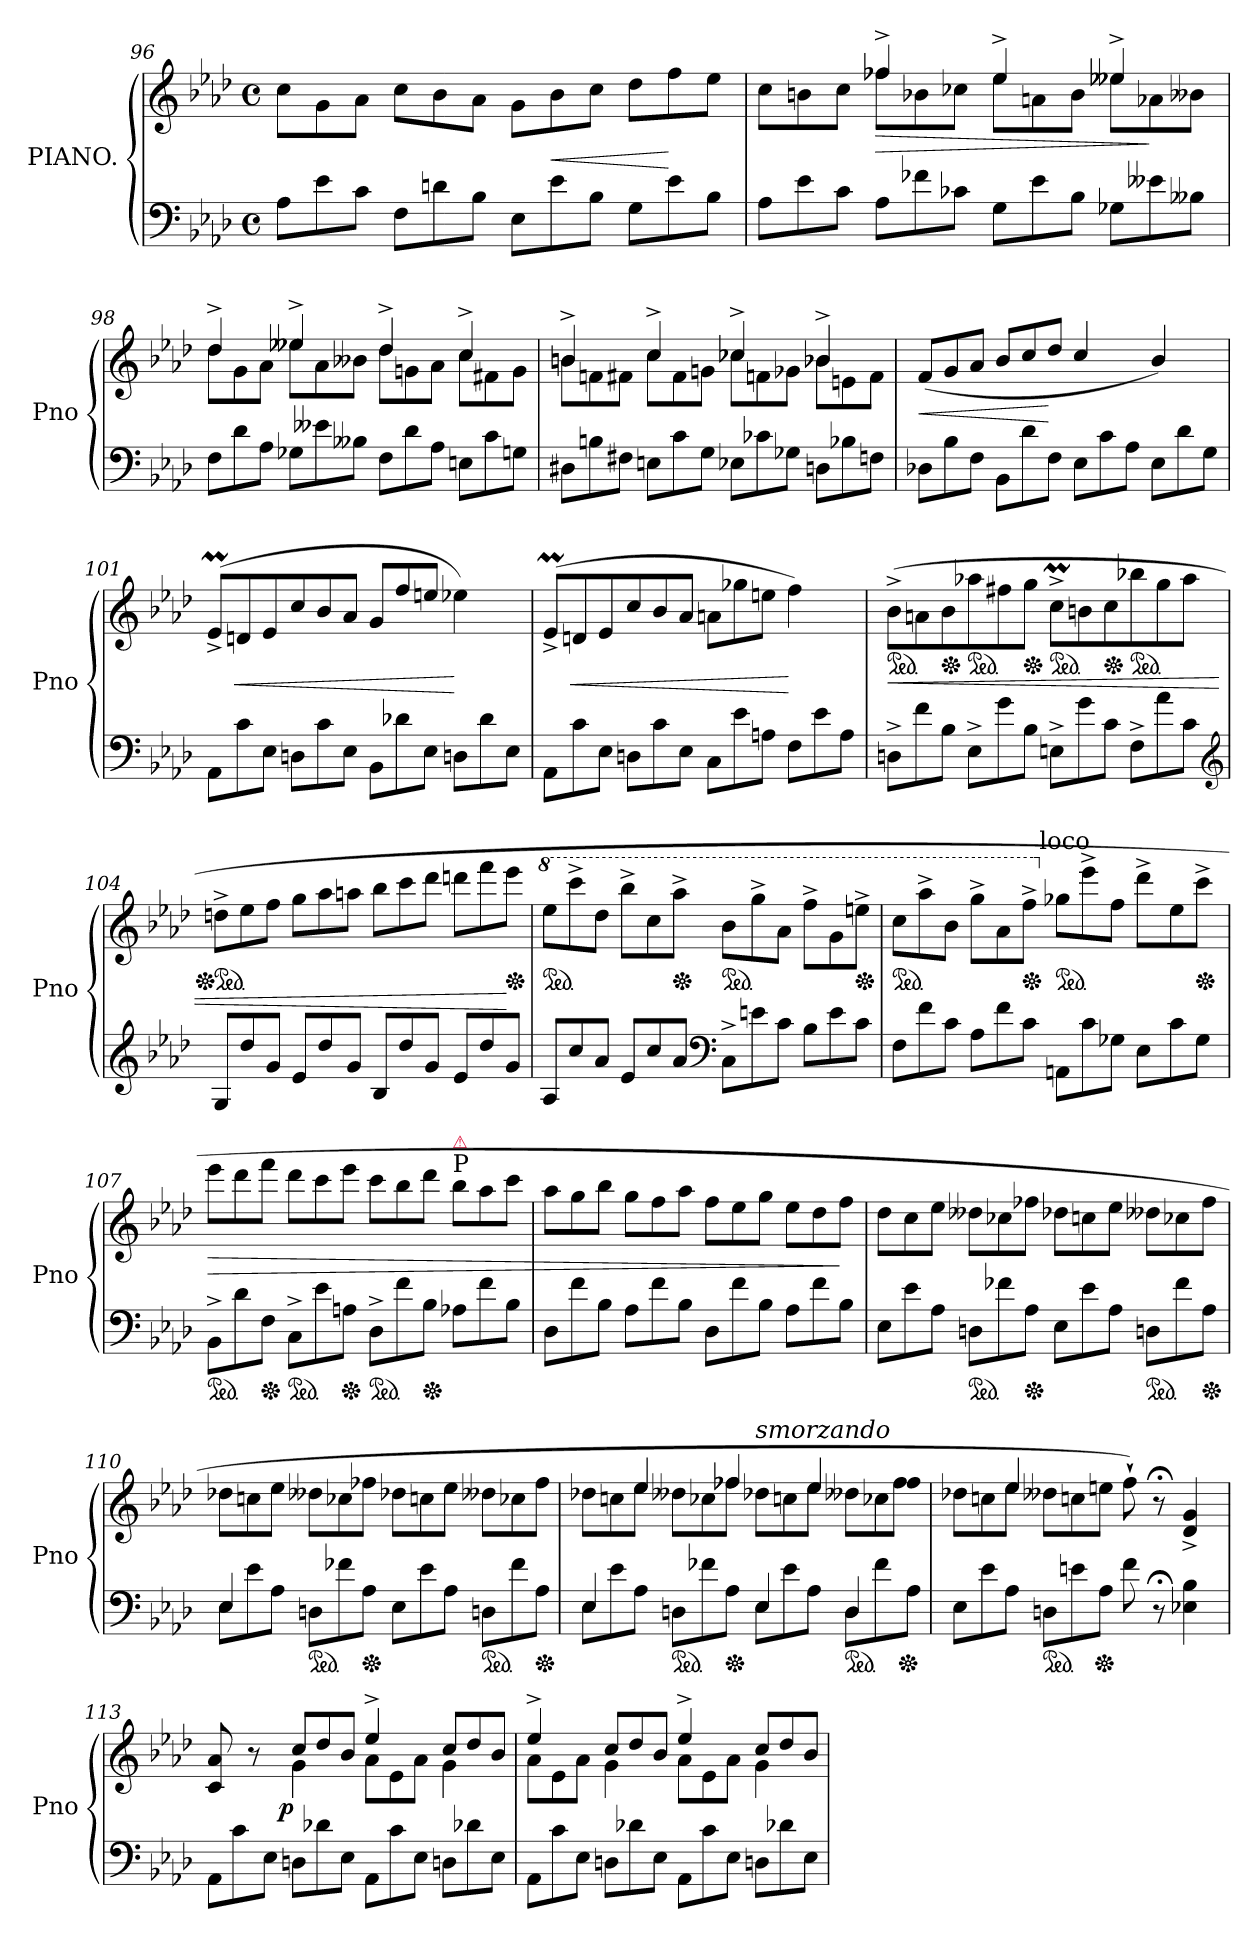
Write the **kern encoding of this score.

**kern	**kern	**dynam
*part1	*part1	*part1
*staff2	*staff1	*staff1/2
*I"PIANO.	*	*
*I'Pno	*	*
*clefF4	*clefG2	*
*k[b-e-a-d-]	*k[b-e-a-d-]	*
*A-:	*A-:	*
*M4/4	*M4/4	*
*met(c)	*met(c)	*
*Xtuplet	*Xtuplet	*
=96	=96	=96
12A-\L	12cc\L	.
12e-	12g	.
12cJ	12a-J	.
12F\L	12cc\L	.
12dn	12b-	.
12B-J	12a-J	.
12E-\L	12g\L	.
12e-	12b-	<
12B-J	12ccJ	.
12G\L	12dd-\L	.
12e-	12ff	[
12B-J	12ee-J	.
=97	=97	=97
*	*^	*
12A-\L	4ryy	12cc\L	.
12e-	.	12bn	.
12cJ	.	12ccJ	.
12A-\L	4ff-X^>/	12ff-X\L	>
12f-X	.	12b-X	.
12c-XJ	.	12cc-XJ	.
12G\L	4ee-^>/	12ee-\L	.
12e-	.	12an	.
12B-J	.	12b-J	.
12G-X\L	4ee--X^>/	12ee--X\L	.
12e--X	.	12a-X	]
12B--XJ	.	12b--XJ	.
=98	=98	=98	=98
12F\L	4dd-^>/	12dd-\L	.
12d-	.	12g	.
12A-J	.	12a-J	.
12G-X\L	4ee--X^>/	12ee--X\L	.
12e--X	.	12a-	.
12B--XJ	.	12b--XJ	.
12F\L	4dd-^>/	12dd-\L	.
12d-	.	12gn	.
12A-J	.	12a-J	.
12En\L	4cc^>/	12cc\L	.
12c	.	12f#X	.
12GnJ	.	12gJ	.
=99	=99	=99	=99
12D#X\L	4bn^>/	12bn\L	.
12Bn	.	12fn	.
12F#XJ	.	12f#XJ	.
12En\L	4cc^>/	12cc\L	.
12c	.	12f#	.
12GJ	.	12gnJ	.
12E-X\L	4cc-X^>/	12cc-X\L	.
12c-X	.	12fn	.
12G-XJ	.	12g-XJ	.
12Dn\L	4b-X^>/	12b-X\L	.
12B-X	.	12en	.
12FnJ	.	12fJ	.
*	*v	*v	*
=100	=100	=100
12D-X\L	(>12f/L	<
12B-	12g	.
12FJ	12a-J	.
12BB-\L	12b-/L	.
12d-	12cc	.
12FJ	12dd-J	[
12E-\L	4cc/	.
12c	.	.
12A-J	.	.
12E-\L	4b-/)	.
12d-	.	.
12GJ	.	.
=101	=101	=101
12AA-\L	(>12e-M^</L	.
12c	12dn	<
12E-J	12e-	.
12Dn\L	12cc	.
12c	12b-	.
12E-J	12a-J	.
12BB-\L	12g/L	.
12d-X	12ff	.
12E-J	12eenJ	.
12Dn\L	4ee-X)	[
12d-	.	.
12E-J	.	.
=102	=102	=102
12AA-\L	(>12e-M^</L	.
12c	12dn	<
12E-J	12e-	.
12Dn\L	12cc	.
12c	12b-	.
12E-J	12a-J	.
12C\L	12an\L	.
12e-	12gg-X	.
12AnJ	12eenJ	.
12F\L	4ff\)	[
12e-	.	.
12AJ	.	.
=103	=103	=103
!	!LO:TX:a:color=crimson:t=⚠	!
*	*ped	*
12Dn^>\L	(>12b-^>\L	<
12f	12an	.
*	*Xped	*
12B-J	12b-	.
*	*ped	*
12E-^>\L	12aa-X	.
12g	12ff#X	.
*	*Xped	*
12B-J	12ggJ	.
*	*ped	*
12En^>\L	12ccm^>\L	.
12g	12bn	.
*	*Xped	*
12cJ	12cc	.
*	*ped	*
12F^>\L	12bb-X	.
12a-	12gg	.
12cJ	12aa-J	.
*clefG2	*	*
=104	=104	=104
*	*Xped	*
*	*ped	*
12G/L	12ddn^>\L	.
12dd-	12ee-	.
12gJ	12ffJ	.
12e-/L	12gg\L	.
12dd-	12aa-	.
12gJ	12aanJ	.
12B-/L	12bb-\L	.
12dd-	12ccc	.
12gJ	12ddd-J	.
12e-/L	12dddn\L	.
12dd-	12fff	.
*	*Xped	*
12gJ	12eee-J	[
=105	=105	=105
*	*8va	*
*	*ped	*
12A-/L	12eee-\L	.
12cc	12cccc^>	.
12a-J	12ddd-J	.
12e-/L	12bbb-^>\L	.
12cc	12ccc	.
*	*Xped	*
12a-J	12aaa-^>J	.
*clefF4	*	*
*	*ped	*
12C^>\L	12bb-\L	.
12en	12ggg^>	.
12cJ	12aa-J	.
12B-\L	12fff^>\L	.
12e	12gg	.
*	*Xped	*
12cJ	12eeen^>J	.
=106	=106	=106
*	*^	*
*	*ped	*	*
12F\L	12ccc\L	3ryy	.
12f	12aaa-^>	.	.
12cJ	12bb-J	.	.
12A-\L	12ggg^>\L	.	.
12f	12aa-	12.ryy	.
*	*Xped	*	*
12cJ	12fff^>J	.	.
!	!	!LO:TX:a:t=loco	!
.	.	3ryy	.
*	*X8va	*	*
!	!LO:TX:a:i:t=poco ritenuto	!	!
*	*ped	*	*
12AAn\L	12gg-X\L	.	.
12c	12eee-^>	.	.
12G-XJ	12ffJ	.	.
12E-\L	12ddd-^>\L	.	.
.	.	6ryy	.
12c	12ee-	.	.
*	*Xped	*	*
12G-J	12ccc^J	.	.
.	.	24ryy	.
*	*v	*v	*
=107	=107	=107
*ped	*	*
12BB-^>\L	12eee-\L	>
12d-	12ddd-	.
*Xped	*	*
12FJ	12fffJ	.
*ped	*	*
12C^>\L	12ddd-\L	.
12e-	12ccc	.
*Xped	*	*
12AnJ	12eee-J	.
*ped	*	*
12D-^>\L	12ccc\L	.
12f	12bb-	.
*Xped	*	*
12B-J	12ddd-J	.
!	!LO:TX:a:t=P	!
!	!LO:TX:a:color=crimson:t=⚠	!
12A-X\L	12bb-\L	.
12f	12aa-	.
12B-J	12cccJ	.
=108	=108	=108
12D-\L	12aa-\L	.
12f	12gg	.
12B-J	12bb-J	.
12A-\L	12gg\L	.
12f	12ff	.
12B-J	12aa-J	.
12D-\L	12ff\L	.
12f	12ee-	.
12B-J	12ggJ	.
12A-\L	12ee-\L	.
12f	12dd-	.
12B-J	12ffJ	]
=109	=109	=109
12E-\L	12dd-\L	.
12e-	12cc	.
12A-J	12ee-J	.
*ped	*	*
12Dn\L	12dd--X\L	.
12f-X	12cc-X	.
*Xped	*	*
12A-J	12ff-XJ	.
12E-\L	12dd-X\L	.
12e-	12ccn	.
12A-J	12ee-J	.
*ped	*	*
12Dn\L	12dd--X\L	.
12f-	12cc-X	.
*Xped	*	*
12A-J	12ff-J	.
=110	=110	=110
*^	*	*
4E-/	12E-\L	12dd-X\L	.
.	12e-	12ccn	.
.	12A-J	12ee-J	.
*ped	*	*	*
4ryy	12Dn\L	12dd--X\L	.
.	12f-X	12cc-X	.
*Xped	*	*	*
.	12A-J	12ff-XJ	.
4ryy	12E-\L	12dd-X\L	.
.	12e-	12ccn	.
.	12A-J	12ee-J	.
*ped	*	*	*
4ryy	12Dn\L	12dd--X\L	.
.	12f-	12cc-X	.
*Xped	*	*	*
.	12A-J	12ff-J	.
=111	=111	=111	=111
*	*	*^	*
4E-/	12E-\L	12ryy	12dd-X\L	.
.	12e-	12ryy	12ccn	.
.	12A-J	4ee-/	12ee-J	.
*ped	*	*	*	*
4ryy	12Dn\L	.	12dd--X\L	.
.	12f-X	.	12cc-X	.
*Xped	*	*	*	*
.	12A-J	4ff-X/	12ff-XJ	.
!	!	!	!LO:TX:a:i:t=smorzando	!
4E-/	12E-\L	.	12dd-X\L	.
.	12e-	.	12ccn	.
.	12A-J	4ee-/	12ee-J	.
*ped	*	*	*	*
4D/	12D\L	.	12dd--X\L	.
.	12f-	.	12cc-X	.
!	!	!LO:N:vis=4	!	!
*Xped	*	*	*	*
.	12A-J	12ff-/	12ff-J	.
*v	*v	*	*	*
=112	=112	=112	=112
12E-\L	12ryy	12dd-X\L	.
12e-	12ryy	12ccn	.
12A-J	6ee-/	12ee-J	.
*ped	*	*	*
12Dn\L	.	12dd--X\L	.
12en	12ryy	12ccn	.
*Xped	*	*	*
12A-J	12ryy	12eenJ	.
8f\	8ryy	8ff`>\)	.
8r;<	8r;<	8ryy	.
4E-X\ 4B-\	4d-^</ 4g^</	4ryy	.
=113	=113	=113	=113
12AA-\L	8c/ 8a-/	4ryy	.
12c	.	.	.
.	8r	.	.
12E-J	.	.	.
!	!	!	!LO:DY:rj
12Dn\L	12cc/L	4g	p
12d-X	12dd-	.	.
12E-J	12b-J	.	.
12AA-\L	4ee-^>/	12a-L	.
12c	.	12e-	.
12E-J	.	12a-J	.
12Dn\L	12cc/L	4g	.
12d-X	12dd-	.	.
12E-J	12b-J	.	.
=114	=114	=114	=114
12AA-\L	4ee-^>/	12a-L	.
12c	.	12e-	.
12E-J	.	12a-J	.
12Dn\L	12cc/L	4g	.
12d-X	12dd-	.	.
12E-J	12b-J	.	.
12AA-\L	4ee-^>/	12a-L	.
12c	.	12e-	.
12E-J	.	12a-J	.
12Dn\L	12cc/L	4g	.
12d-X	12dd-	.	.
12E-J	12b-J	.	.
*	*v	*v	*
=	=	=
*-	*-	*-
